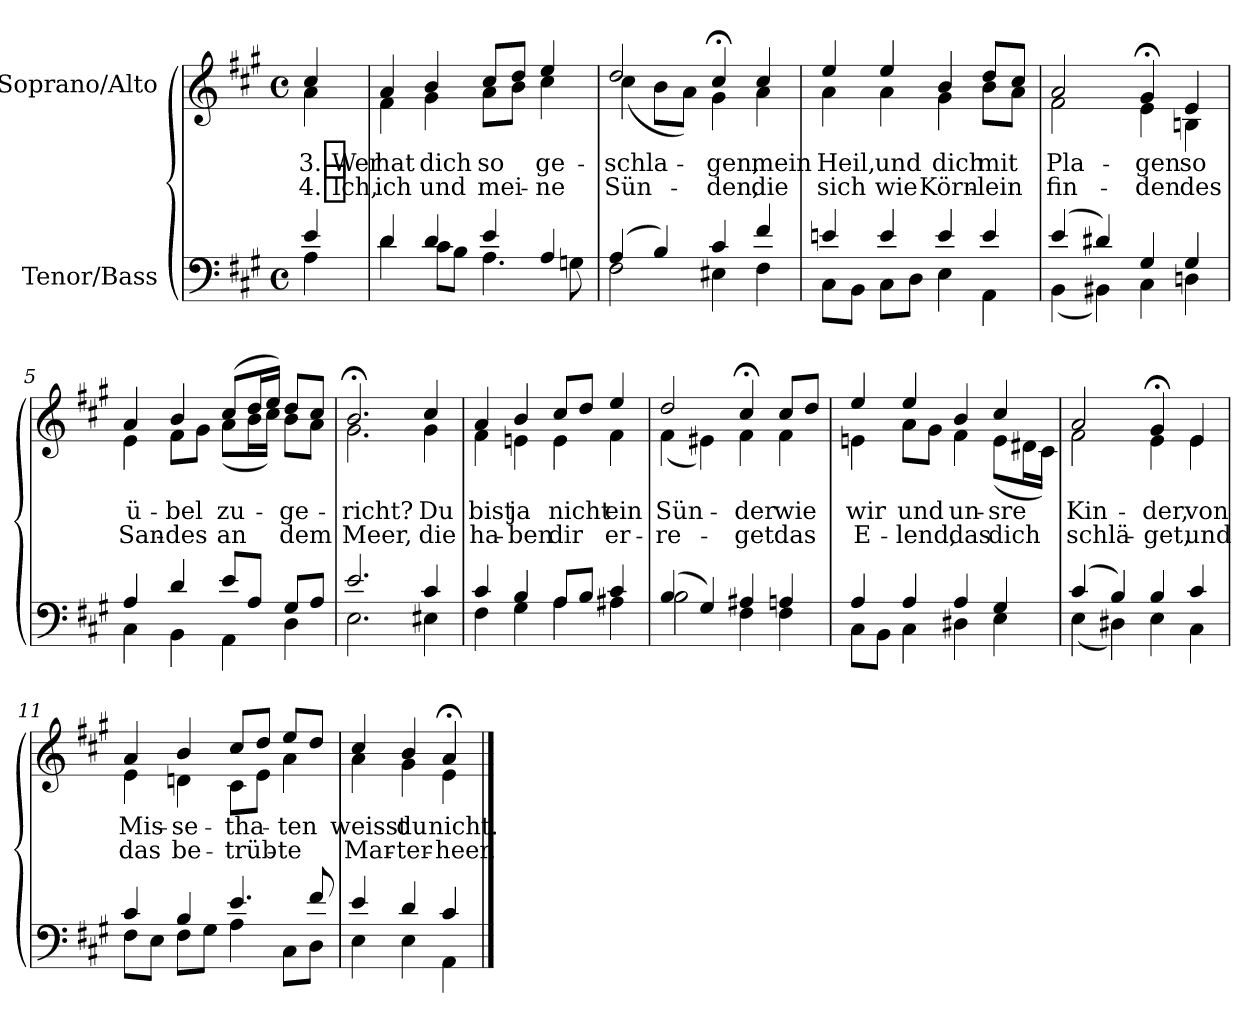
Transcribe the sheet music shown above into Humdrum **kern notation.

**kern	**kern	**text	**text
*part2	*part1	*part1	*part1
*staff2	*staff1	*staff1	*staff1
*I"Tenor/Bass	*I"Soprano/Alto	*	*
*clefF4	*clefG2	*	*
*k[f#c#g#]	*k[f#c#g#]	*	*
*M4/4	*M4/4	*	*
*met(c)	*met(c)	*	*
=	=	=	=
*^	*	*	*
!	!	!	!LO:LY:b	!LO:LY:b
*	*	*^	*	*
4e/	4A\	4cc#/	4a\	3. Wer	4. Ich,
=1	=1	=1	=1	=1	=1
!	!	!	!	!LO:LY:b	!LO:LY:b
4d/	4d\	4a/	4f#\	hat	ich
!	!	!	!	!LO:LY:b	!LO:LY:b
4d/	8c#\L	4b/	4g#\	dich	und
.	8B\J	.	.	.	.
!	!	!	!	!LO:LY:b	!LO:LY:b
4e/	4.A\	8cc#/L	8a\L	so	mei-
.	.	8dd/J	8b\J	.	.
!	!	!	!	!LO:LY:b	!LO:LY:b
4A/	.	4ee/	4cc#\	ge-	-ne
.	8Gn\	.	.	.	.
=2	=2	=2	=2	=2	=2
!	!	!	!	!LO:LY:b	!LO:LY:b
(4A/	2F#\	2dd/	(4cc#\	-schla-	Sün-
4B/)	.	.	8b\L	.	.
.	.	.	8a\J)	.	.
!	!	!	!	!LO:LY:b	!LO:LY:b
4c#/	4E#X\	4cc#;</	4g#\	-gen,	-den,
!	!	!	!	!LO:LY:b	!LO:LY:b
4f#/	4F#\	4cc#/	4a\	mein	die
=3	=3	=3	=3	=3	=3
!	!	!	!	!LO:LY:b	!LO:LY:b
4en/	8C#\L	4ee/	4a\	Heil,	sich
.	8BB\J	.	.	.	.
!	!	!	!	!LO:LY:b	!LO:LY:b
4e/	8C#\L	4ee/	4a\	und	wie
.	8D\J	.	.	.	.
!	!	!	!	!LO:LY:b	!LO:LY:b
4e/	4E\	4b/	4g#\	dich	Körn-
!	!	!	!	!LO:LY:b	!LO:LY:b
4e/	4AA\	8dd/L	8b\L	mit	-lein
.	.	8cc#/J	8a\J	.	.
=4	=4	=4	=4	=4	=4
!	!	!	!	!LO:LY:b	!LO:LY:b
(4e/	(4BB\	2a/	2f#\	Pla-	fin-
4d#X/)	4BB#X\)	.	.	.	.
!	!	!	!	!LO:LY:b	!LO:LY:b
4G#/	4C#\	4g#;</	4e\	-gen	-den
!	!	!	!	!LO:LY:b	!LO:LY:b
4G#/	4Dn\	4e/	4Bn\	so	des
!!LO:LB:g=z	!!
=5	=5	=5	=5	=5	=5
!	!	!	!	!LO:LY:b	!LO:LY:b
4A/	4C#\	4a/	4e\	ü-	San-
!	!	!	!	!LO:LY:b	!LO:LY:b
4d/	4BB\	4b/	8f#\L	-bel	-des
.	.	.	8g#\J	.	.
!	!	!	!	!LO:LY:b	!LO:LY:b
8e/L	4AA\	(8cc#/L	(8a\L	zu-	an
8A/J	.	16dd/L	16b\L	.	.
.	.	16ee/JJ)	16cc#\JJ)	.	.
!	!	!	!	!LO:LY:b	!LO:LY:b
8G#/L	4D\	8dd/L	8b\L	-ge-	dem
8A/J	.	8cc#/J	8a\J	.	.
=6	=6	=6	=6	=6	=6
!	!	!	!	!LO:LY:b	!LO:LY:b
2.e/	2.E\	2.b;</	2.g#\	-richt?	Meer,
!	!	!	!	!LO:LY:b	!LO:LY:b
4c#/	4E#X\	4cc#/	4g#\	Du	die
=7	=7	=7	=7	=7	=7
!	!	!	!	!LO:LY:b	!LO:LY:b
4c#/	4F#\	4a/	4f#\	bist	ha-
!	!	!	!	!LO:LY:b	!LO:LY:b
4B/	4G#\	4b/	4en\	ja	-ben
!	!	!	!	!LO:LY:b	!LO:LY:b
8A/L	4A\	8cc#/L	4e\	nicht	dir
8B/J	.	8dd/J	.	.	.
!	!	!	!	!LO:LY:b	!LO:LY:b
4c#/	4A#X\	4ee/	4f#\	ein	er-
=8	=8	=8	=8	=8	=8
!	!	!	!	!LO:LY:b	!LO:LY:b
(4B/	2B\	2dd/	(4f#\	Sün-	-re-
4G#/)	.	.	4e#X\)	.	.
!	!	!	!	!LO:LY:b	!LO:LY:b
4A#X/	4F#\	4cc#;</	4f#\	der	-get
!	!	!	!	!LO:LY:b	!LO:LY:b
4An/	4F#\	8cc#/L	4f#\	wie	das
.	.	8dd/J	.	.	.
!!LO:LB:g=z	!!
=9	=9	=9	=9	=9	=9
!	!	!	!	!LO:LY:b	!LO:LY:b
4A/	8C#\L	4ee/	4en\	wir	E-
.	8BB\J	.	.	.	.
!	!	!	!	!LO:LY:b	!LO:LY:b
4A/	4C#\	4ee/	8a\L	und	-lend,
.	.	.	8g#\J	.	.
!	!	!	!	!LO:LY:b	!LO:LY:b
4A/	4D#X\	4b/	4f#\	un-	das
!	!	!	!	!LO:LY:b	!LO:LY:b
4G#/	4E\	4cc#/	(8e\L	-sre	dich
.	.	.	16d#X\L	.	.
.	.	.	16c#\JJ)	.	.
=10	=10	=10	=10	=10	=10
!	!	!	!	!LO:LY:b	!LO:LY:b
(4c#/	(4E\	2a/	2f#\	Kin-	schlä-
4B/)	4D#X\)	.	.	.	.
!	!	!	!	!LO:LY:b	!LO:LY:b
4B/	4E\	4g#;</	4e\	-der,	-get,
!	!	!	!	!LO:LY:b	!LO:LY:b
4c#/	4C#\	4e/	4e\	von	und
=11	=11	=11	=11	=11	=11
!	!	!	!	!LO:LY:b	!LO:LY:b
4c#/	8F#\L	4a/	4e\	Mis-	das
.	8E\J	.	.	.	.
!	!	!	!	!LO:LY:b	!LO:LY:b
4B/	8F#\L	4b/	4dn\	-se-	be-
.	8G#\J	.	.	.	.
!	!	!	!	!LO:LY:b	!LO:LY:b
4.e/	4A\	8cc#/L	8c#\L	-tha-	-trüb-
.	.	8dd/J	8e\J	.	.
!	!	!	!	!LO:LY:b	!LO:LY:b
.	8C#\L	8ee/L	4a\	-ten	-te
8f#/	8D\J	8dd/J	.	.	.
=12	=12	=12	=12	=12	=12
!	!	!	!	!LO:LY:b	!LO:LY:b
4e/	4E\	4cc#/	4a\	weisst	Mar-
!	!	!	!	!LO:LY:b	!LO:LY:b
4d/	4E\	4b/	4g#\	du	-ter-
!	!	!	!	!LO:LY:b	!LO:LY:b
4c#/	4AA\	4a;</	4e\	nicht.	-heer.
*v	*v	*	*	*	*
*	*v	*v	*	*
==	==	==	==
*-	*-	*-	*-
